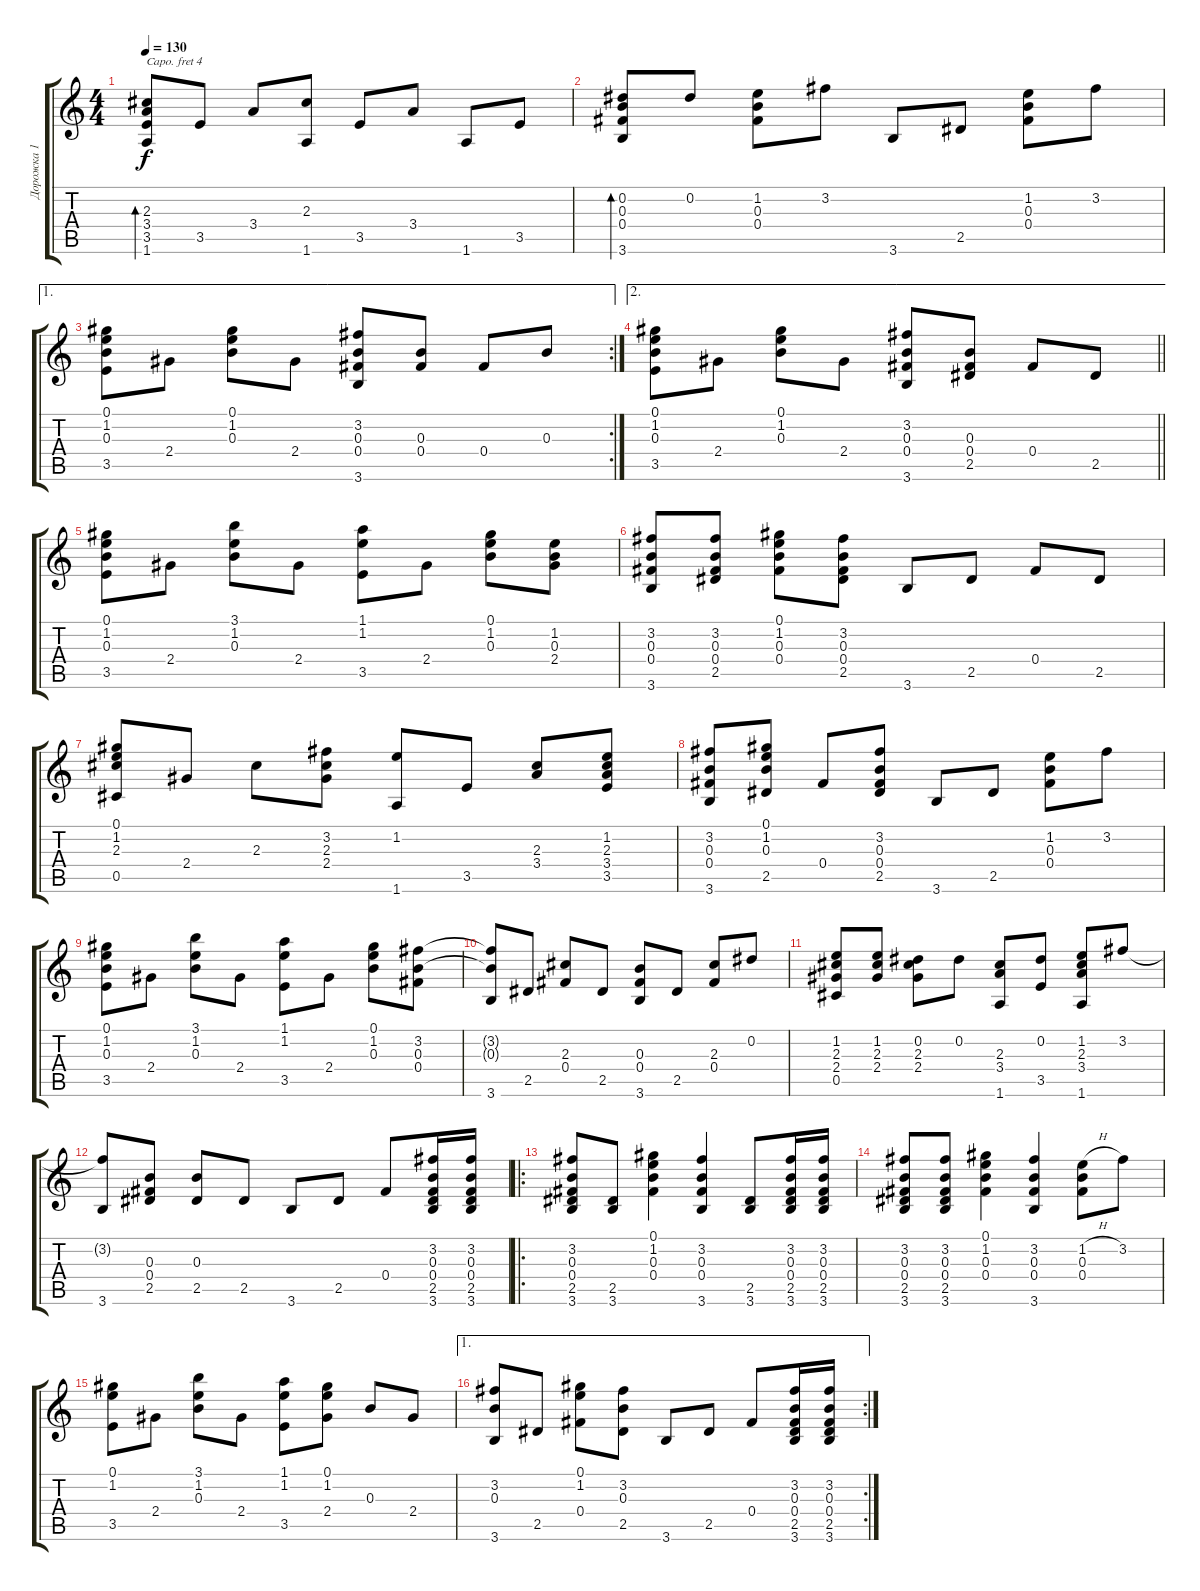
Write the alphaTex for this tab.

\track ("Дорожка 1" "Дорожка 1") {instrument acousticguitarsteel}
\staff {score tabs}
\capo 4
\tuning (E4 B3 G3 D3 A2 E2) {hide}
\ts (4 4)
\tempo 130
\clef g2
\ks c
(2.3 3.4 3.5 1.6).8{bd 60 dy f} 3.5.8 3.4.8 (2.3 1.6).8 3.5.8 3.4.8 1.6.8 3.5.8 |
(0.2 0.3 0.4 3.6).8{bd 60} 0.2.8 (1.2 0.3 0.4).8 3.2.8 3.6.8 2.5.8 (1.2 0.3 0.4).8 3.2.8 |
\ae 1
\rc 2
(0.1 1.2 0.3 3.5).8 2.4.8 (0.1 1.2 0.3).8 2.4.8 (3.2 0.3 0.4 3.6).8 (0.3 0.4).8 0.4.8 0.3.8 |
\ae 2
\barLineRight lightlight
(0.1 1.2 0.3 3.5).8 2.4.8 (0.1 1.2 0.3).8 2.4.8 (3.2 0.3 0.4 3.6).8 (0.3 0.4 2.5).8 0.4.8 2.5.8 |
(0.1 1.2 0.3 3.5).8 2.4.8 (3.1 1.2 0.3).8 2.4.8 (1.1 1.2 3.5).8 2.4.8 (0.1 1.2 0.3).8 (1.2 0.3 2.4).8 |
(3.2 0.3 0.4 3.6).8 (3.2 0.3 0.4 2.5).8 (0.1 1.2 0.3 0.4).8 (3.2 0.3 0.4 2.5).8 3.6.8 2.5.8 0.4.8 2.5.8 |
(0.1 1.2 2.3 0.5).8 2.4.8 2.3.8 (3.2 2.3 2.4).8 (1.2 1.6).8 3.5.8 (2.3 3.4).8 (1.2 2.3 3.4 3.5).8 |
(3.2 0.3 0.4 3.6).8 (0.1 1.2 0.3 2.5).8 0.4.8 (3.2 0.3 0.4 2.5).8 3.6.8 2.5.8 (1.2 0.3 0.4).8 3.2.8 |
(0.1 1.2 0.3 3.5).8 2.4.8 (3.1 1.2 0.3).8 2.4.8 (1.1 1.2 3.5).8 2.4.8 (0.1 1.2 0.3).8 (3.2 0.3 0.4).8 |
(3.2{t} 0.3{t} 3.6).8 2.5.8 (2.3 0.4).8 2.5.8 (0.3 0.4 3.6).8 2.5.8 (2.3 0.4).8 0.2.8 |
(1.2 2.3 2.4 0.5).8 (1.2 2.3 2.4).8 (0.2 2.3 2.4).8 0.2.8 (2.3 3.4 1.6).8 (0.2 3.5).8 (1.2 2.3 3.4 1.6).8 3.2.8 |
(3.2{t} 3.6).8 (0.3 0.4 2.5).8 (0.3 2.5).8 2.5.8 3.6.8 2.5.8 0.4.8 (3.2 0.3 0.4 2.5 3.6).16 (3.2 0.3 0.4 2.5 3.6).16 |
\ro
(3.2 0.3 0.4 2.5 3.6).8 (2.5 3.6).8 (0.1 1.2 0.3 0.4).4 (3.2 0.3 0.4 3.6).4 (2.5 3.6).8 (3.2 0.3 0.4 2.5 3.6).16 (3.2 0.3 0.4 2.5 3.6).16 |
(3.2 0.3 0.4 2.5 3.6).8 (3.2 0.3 0.4 2.5 3.6).8 (0.1 1.2 0.3 0.4).4 (3.2 0.3 0.4 3.6).4 (1.2{h} 0.3 0.4).8 3.2.8 |
(0.1 1.2 3.5).8 2.4.8 (3.1 1.2 0.3).8 2.4.8 (1.1 1.2 3.5).8 (0.1 1.2 2.4).8 0.3.8 2.4.8 |
\ae 1
\rc 2
(3.2 0.3 3.6).8 2.5.8 (0.1 1.2 0.4).8 (3.2 0.3 2.5).8 3.6.8 2.5.8 0.4.8 (3.2 0.3 0.4 2.5 3.6).16 (3.2 0.3 0.4 2.5 3.6).16
